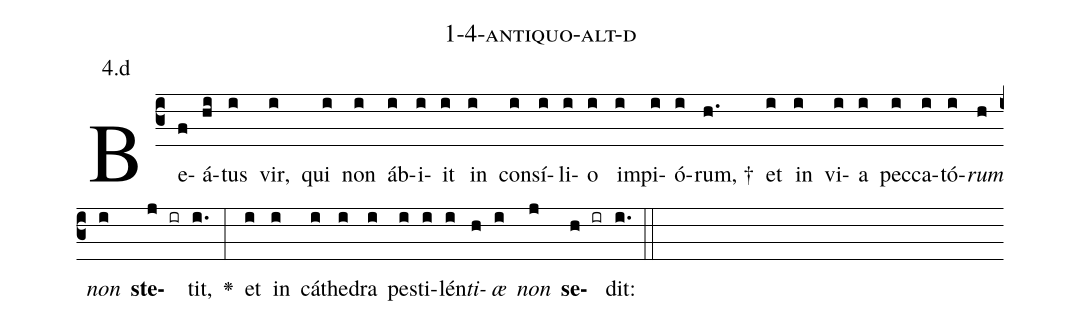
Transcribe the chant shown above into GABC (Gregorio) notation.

name: 1-4-antiquo-alt-d;
annotation: 4.d;
%%
(c3)Be(f)á(hi)tus(i) vir,(i) qui(i) non(i) áb(i)i(i)it(i) in(i) con(i)sí(i)li(i)o(i) im(i)pi(i)ó(i)rum, †(h.) et(i) in(i) vi(i)a(i) pec(i)ca(i)tó(i)<i>rum</i>(h) <i>non</i>(i) <b>ste</b>(j ir)tit,(i.) <v>\greheightstar</v>(:) et(i) in(i) cá(i)the(i)dra(i) pes(i)ti(i)lén(i)<i>ti</i>(h)<i>æ</i>(i) <i>non</i>(j) <b>se</b>(h ir)dit:(i.) (::)


%E(i) u(h) o(i) u(j) a(h) e.(i.) (::)
